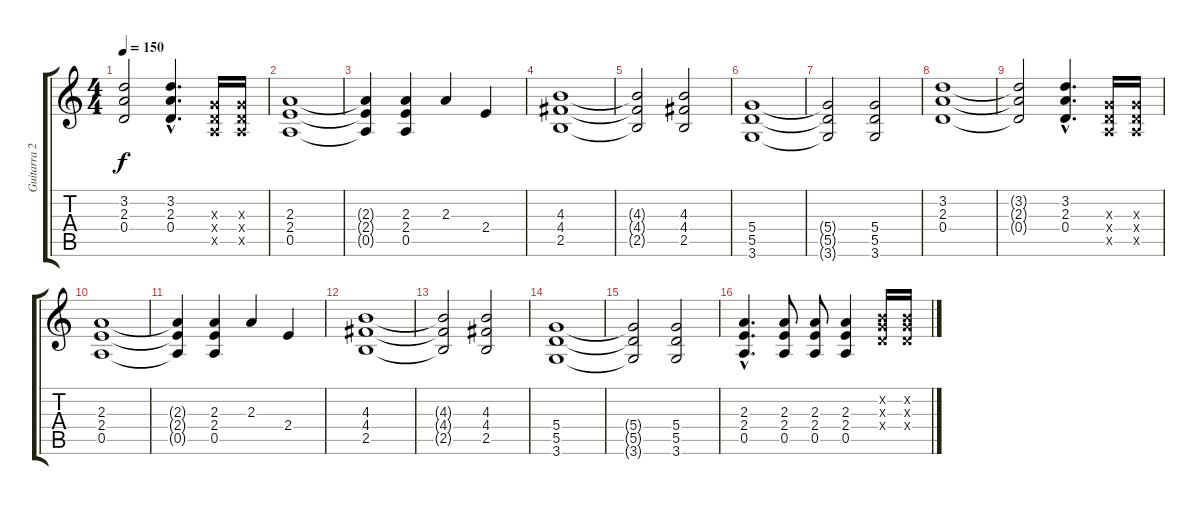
\track ("Guitarra 2" "Guitarra 2") {instrument overdrivenguitar}
\staff {score tabs}
\tuning (E4 B3 G3 D3 A2 E2) {hide}
\ts (4 4)
\tempo 150
\clef g2
\ks c
(3.2{t} 2.3{t} 0.4{t}).2{dy f} (3.2{hac} 2.3{hac} 0.4{hac}).4{d} (0.3{x} 0.4{x} 0.5{x}).16 (0.3{x} 0.4{x} 0.5{x}).16 |
(2.3 2.4 0.5).1 |
(2.3{t} 2.4{t} 0.5{t}).4 (2.3 2.4 0.5).4 2.3.4 2.4.4 |
(4.3 4.4 2.5).1 |
(4.3{t} 4.4{t} 2.5{t}).2 (4.3 4.4 2.5).2 |
(5.4 5.5 3.6).1 |
(5.4{t} 5.5{t} 3.6{t}).2 (5.4 5.5 3.6).2 |
(3.2 2.3 0.4).1 |
(3.2{t} 2.3{t} 0.4{t}).2 (3.2{hac} 2.3{hac} 0.4{hac}).4{d} (0.3{x} 0.4{x} 0.5{x}).16 (0.3{x} 0.4{x} 0.5{x}).16 |
(2.3 2.4 0.5).1 |
(2.3{t} 2.4{t} 0.5{t}).4 (2.3 2.4 0.5).4 2.3.4 2.4.4 |
(4.3 4.4 2.5).1 |
(4.3{t} 4.4{t} 2.5{t}).2 (4.3 4.4 2.5).2 |
(5.4 5.5 3.6).1 |
(5.4{t} 5.5{t} 3.6{t}).2 (5.4 5.5 3.6).2 |
(2.3{hac} 2.4{hac} 0.5{hac}).4{d} (2.3 2.4 0.5).8 (2.3 2.4 0.5).8 (2.3 2.4 0.5).4 (0.2{x} 0.3{x} 0.4{x}).16 (0.2{x} 0.3{x} 0.4{x}).16
